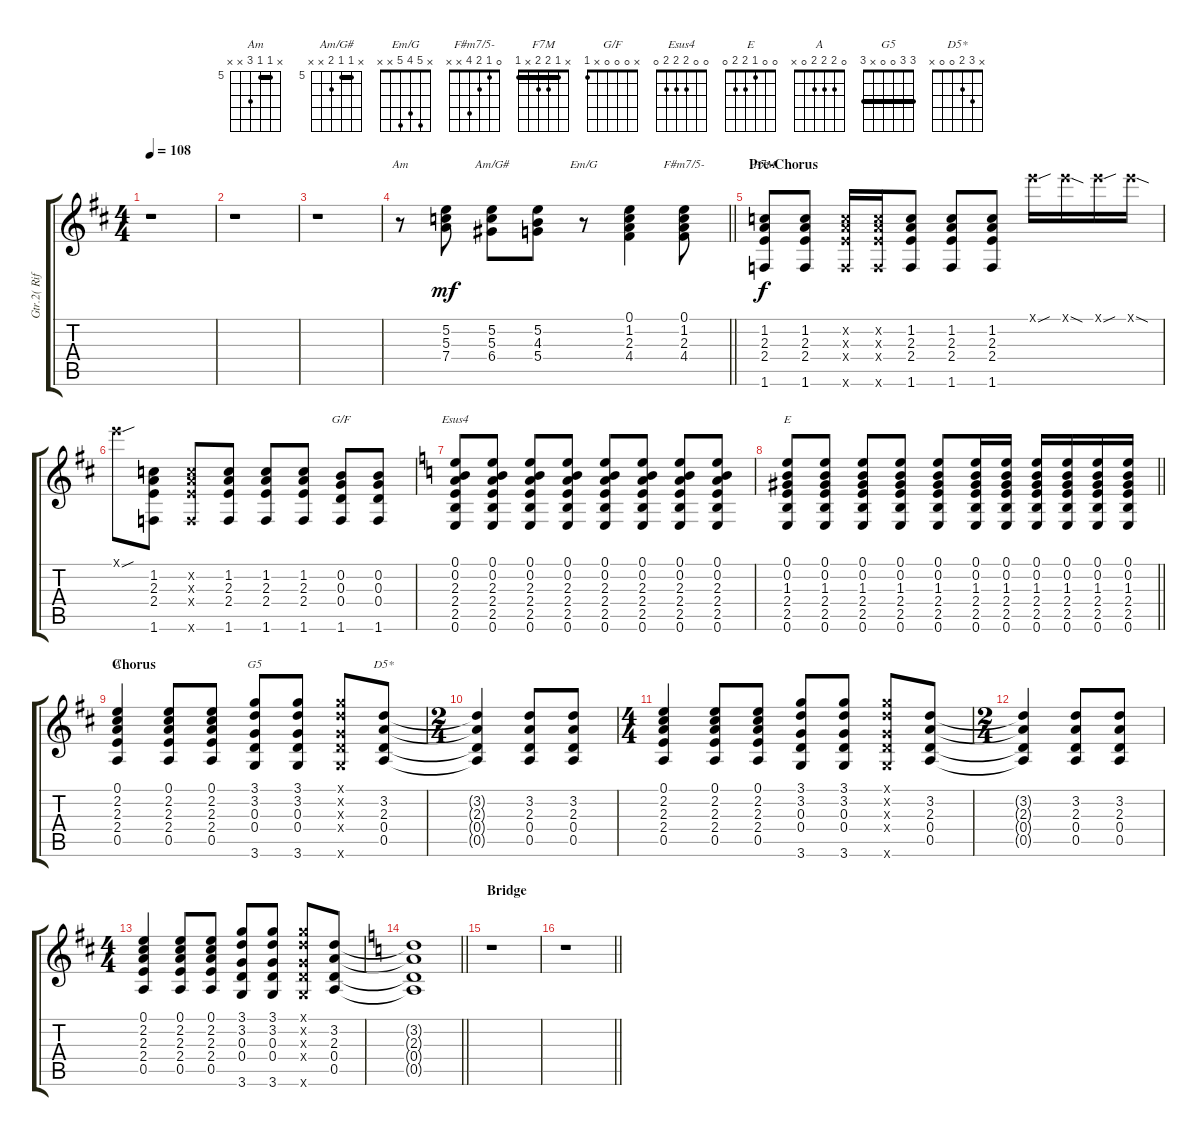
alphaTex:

\track ("Gtr.2( Riff )" "Gtr.2( Rif") {instrument distortionguitar}
\staff {score tabs}
\tuning (E4 B3 G3 D3 A2 E2) {hide}
\chord ("Am" x 5 5 7 x x) {firstfret 5 barre 5}
\chord ("Am/G#" x 5 5 6 x x) {firstfret 5 barre 5}
\chord ("Em/G" x 5 4 5 x x)
\chord ("F#m7/5-" 0 1 2 4 x x)
\chord ("F7M" x 1 2 2 x 1) {barre 1}
\chord ("G/F" x 0 0 0 x 1)
\chord ("Esus4" 0 0 2 2 2 0)
\chord ("E" 0 0 1 2 2 0)
\chord ("A" 0 2 2 2 0 x)
\chord ("G5" 3 3 0 0 x 3) {barre 3}
\chord ("D5*" x 3 2 0 0 x)
\ts (4 4)
\tempo 108
\clef g2
\ks d
r.1{dy f} |
r.1 |
r.1 |
\barLineRight lightlight
r.8{ch "Am" instrument distortionguitar} (5.2 5.3 7.4).8{dy mf} (5.2 5.3 6.4).8{ch "Am/G#"} (5.2 4.3 5.4).8 r.8{ch "Em/G"} (0.1 1.2 2.3 4.4).4 (0.1 1.2 2.3 4.4).8{ch "F#m7/5-"} |
\section ("" "Pre-Chorus")
(1.2 2.3 2.4 1.6).8{ch "F7M" dy f} (1.2 2.3 2.4 1.6).8 (1.2{x} 2.3{x} 2.4{x} 1.6{x}).16 (1.2{x} 2.3{x} 2.4{x} 1.6{x}).16 (1.2 2.3 2.4 1.6).8 (1.2 2.3 2.4 1.6).8 (1.2 2.3 2.4 1.6).8 12.1{sou x}.16 12.1{sod x}.16 12.1{sou x}.16 12.1{sod x}.16 |
12.1{sou x}.8 (1.2 2.3 2.4 1.6).8 (1.2{x} 2.3{x} 2.4{x} 1.6{x}).8 (1.2 2.3 2.4 1.6).8 (1.2 2.3 2.4 1.6).8 (1.2 2.3 2.4 1.6).8 (0.2 0.3 0.4 1.6).8{ch "G/F"} (0.2 0.3 0.4 1.6).8 |
\ks c
(0.1 0.2 2.3 2.4 2.5 0.6).8{ch "Esus4"} (0.1 0.2 2.3 2.4 2.5 0.6).8 (0.1 0.2 2.3 2.4 2.5 0.6).8 (0.1 0.2 2.3 2.4 2.5 0.6).8 (0.1 0.2 2.3 2.4 2.5 0.6).8 (0.1 0.2 2.3 2.4 2.5 0.6).8 (0.1 0.2 2.3 2.4 2.5 0.6).8 (0.1 0.2 2.3 2.4 2.5 0.6).8 |
\barLineRight lightlight
(0.1 0.2 1.3 2.4 2.5 0.6).8{ch "E"} (0.1 0.2 1.3 2.4 2.5 0.6).8 (0.1 0.2 1.3 2.4 2.5 0.6).8 (0.1 0.2 1.3 2.4 2.5 0.6).8 (0.1 0.2 1.3 2.4 2.5 0.6).8 (0.1 0.2 1.3 2.4 2.5 0.6).16 (0.1 0.2 1.3 2.4 2.5 0.6).16 (0.1 0.2 1.3 2.4 2.5 0.6).16 (0.1 0.2 1.3 2.4 2.5 0.6).16 (0.1 0.2 1.3 2.4 2.5 0.6).16 (0.1 0.2 1.3 2.4 2.5 0.6).16 |
\section ("" "Chorus")
\ks d
(0.1 2.2 2.3 2.4 0.5).4{ch "A"} (0.1 2.2 2.3 2.4 0.5).8 (0.1 2.2 2.3 2.4 0.5).8 (3.1 3.2 0.3 0.4 3.6).8{ch "G5"} (3.1 3.2 0.3 0.4 3.6).8 (3.1{x} 3.2{x} 0.3{x} 0.4{x} 3.6{x}).8 (3.2 2.3 0.4 0.5).8{ch "D5*"} |
\ts (2 4)
(3.2{t} 2.3{t} 0.4{t} 0.5{t}).4 (3.2 2.3 0.4 0.5).8 (3.2 2.3 0.4 0.5).8 |
\ts (4 4)
(0.1 2.2 2.3 2.4 0.5).4 (0.1 2.2 2.3 2.4 0.5).8 (0.1 2.2 2.3 2.4 0.5).8 (3.1 3.2 0.3 0.4 3.6).8 (3.1 3.2 0.3 0.4 3.6).8 (3.1{x} 3.2{x} 0.3{x} 0.4{x} 3.6{x}).8 (3.2 2.3 0.4 0.5).8 |
\ts (2 4)
(3.2{t} 2.3{t} 0.4{t} 0.5{t}).4 (3.2 2.3 0.4 0.5).8 (3.2 2.3 0.4 0.5).8 |
\ts (4 4)
(0.1 2.2 2.3 2.4 0.5).4 (0.1 2.2 2.3 2.4 0.5).8 (0.1 2.2 2.3 2.4 0.5).8 (3.1 3.2 0.3 0.4 3.6).8 (3.1 3.2 0.3 0.4 3.6).8 (3.1{x} 3.2{x} 0.3{x} 0.4{x} 3.6{x}).8 (3.2 2.3 0.4 0.5).8 |
\barLineRight lightlight
\ks c
(3.2{t} 2.3{t} 0.4{t} 0.5{t}).1 |
\section ("" "Bridge")
r.1 |
\barLineRight lightlight
r.1
